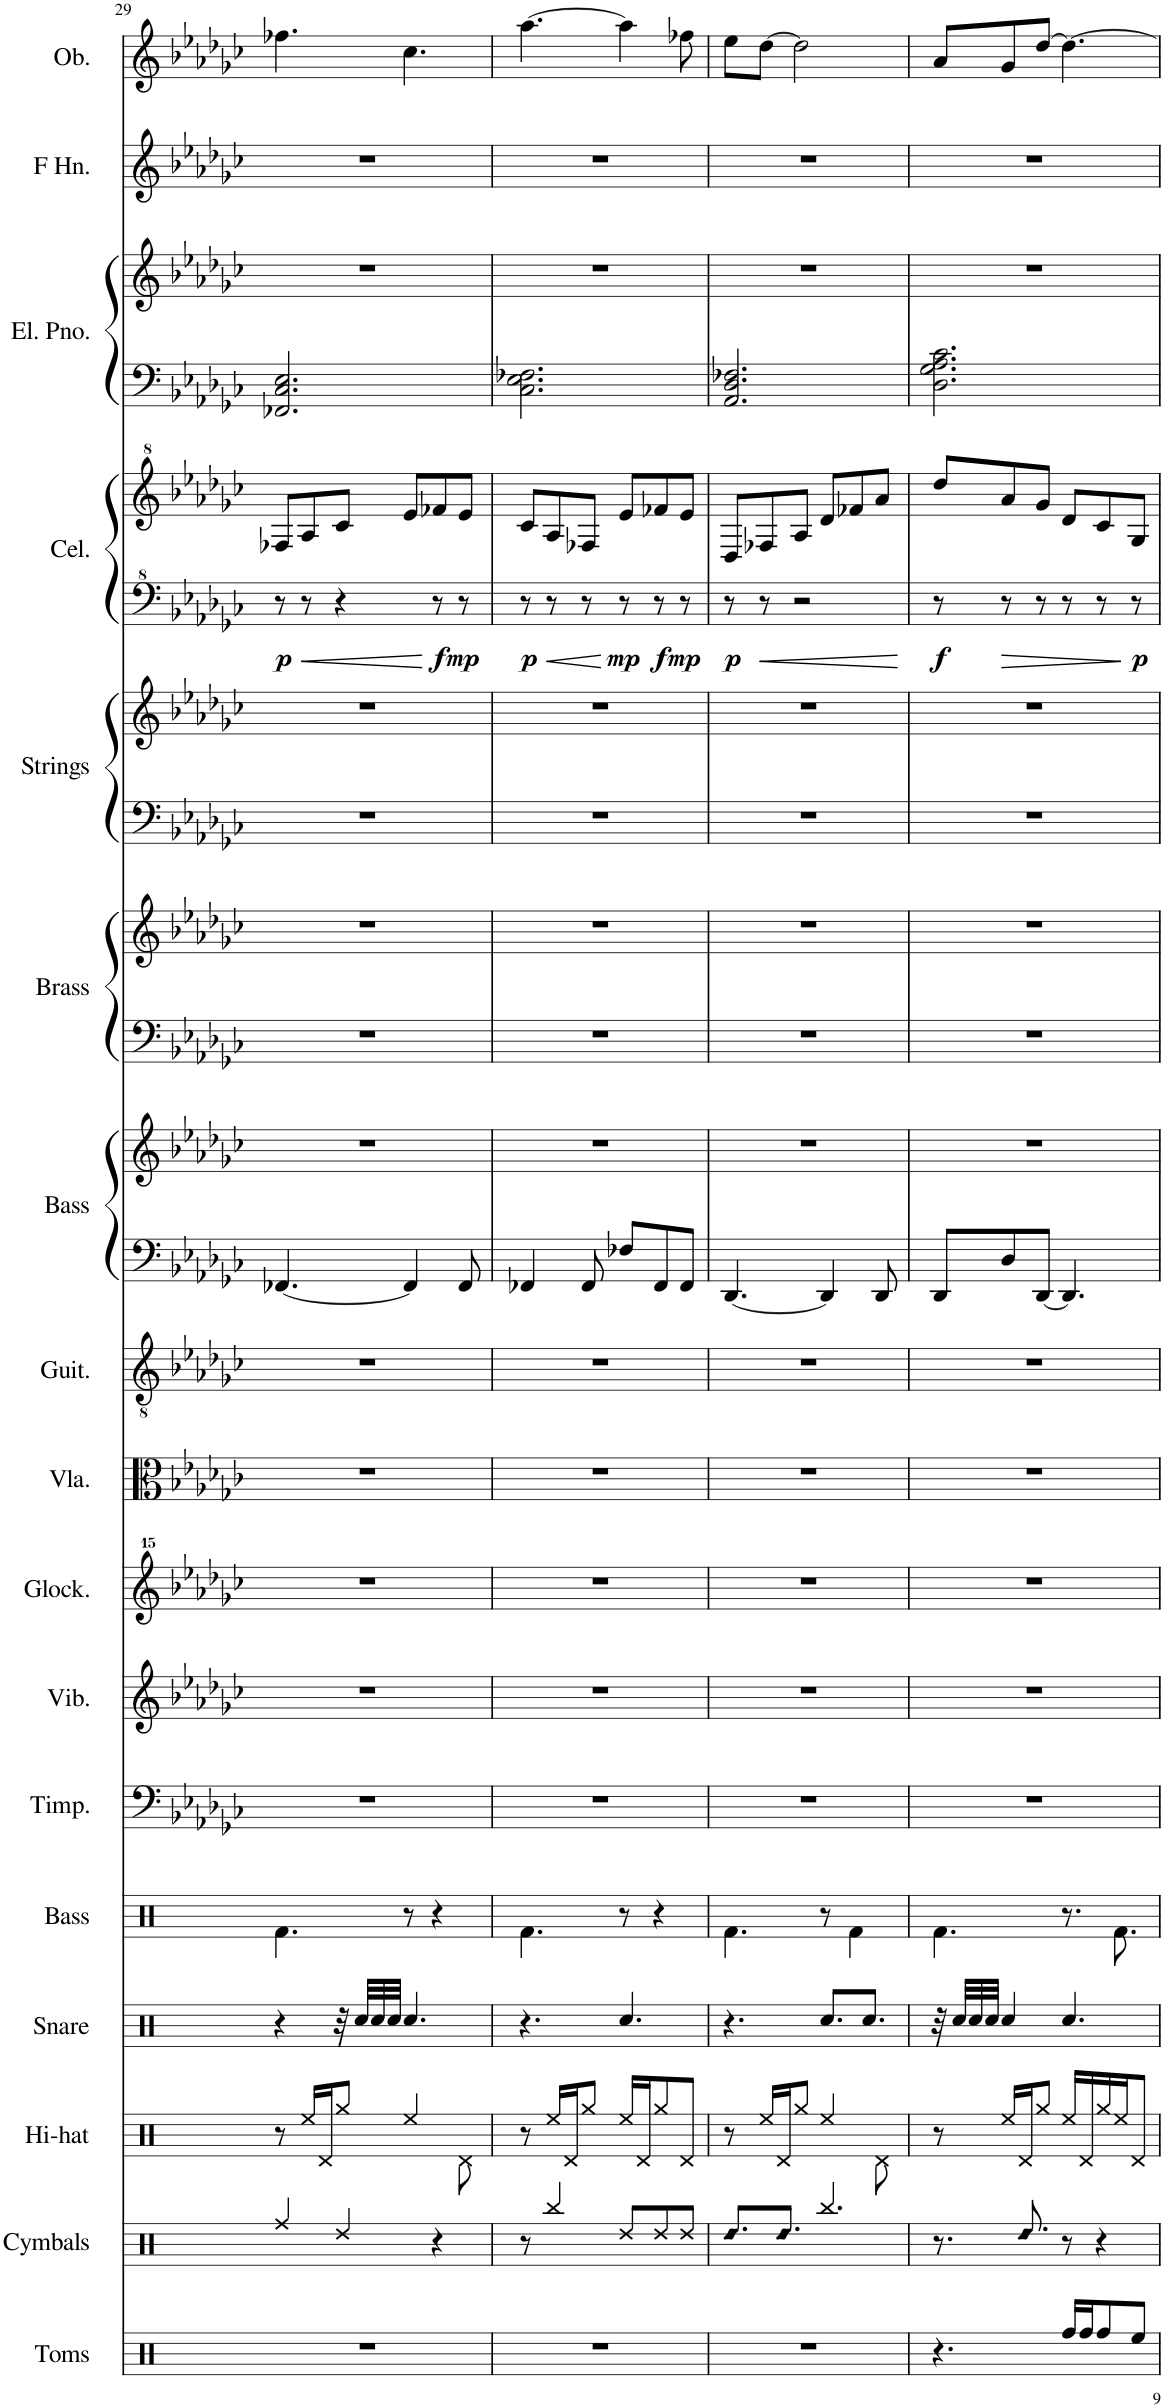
**kern	**kern	**kern	**kern	**kern	**kern	**kern	**kern	**kern	**kern	**kern	**kern	**kern	**kern	**kern	**kern	**kern	**kern	**dynam	**kern	**kern	**kern	**kern
*part17	*part16	*part15	*part14	*part13	*part12	*part11	*part10	*part9	*part8	*part7	*part7	*part6	*part6	*part5	*part5	*part4	*part4	*part4	*part3	*part3	*part2	*part1
*staff22	*staff21	*staff20	*staff19	*staff18	*staff17	*staff16	*staff15	*staff14	*staff13	*staff12	*staff11	*staff10	*staff9	*staff8	*staff7	*staff6	*staff5	*staff5/6	*staff4	*staff3	*staff2	*staff1
*I"Toms	*I"Cymbals	*I"Hi-hat	*I"Snare	*I"Bass	*I"Timpani	*I"Vibraphone	*I"Glockenspiel	*I"Viola	*I"Acoustic Guitar	*I"Bass Synthesizer	*	*I"Brass Synthesizer	*	*I"String Synthesizer	*	*I"Celesta	*	*	*I"Electric Piano	*	*I"Horn in F	*I"Oboe
*I'Toms	*I'Cymbals	*I'Hi-hat	*I'Snare	*I'Bass	*I'Timp.	*I'Vib.	*I'Glock.	*I'Vla.	*I'Guit.	*I'Bass	*	*I'Brass	*	*I'Strings	*	*I'Cel.	*	*	*I'El. Pno.	*	*	*I'Ob.
!!LO:PB:g=z
*clefX	*clefX	*clefX	*clefX	*clefX	*clefF4	*clefG2	*clefG^^2	*clefC3	*clefGv2	*clefF4	*clefG2	*clefF4	*clefG2	*clefF4	*clefG2	*clefF^4	*clefG^2	*	*clefF4	*clefG2	*clefG2	*clefG2
*	*	*	*	*	*	*	*	*	*	*	*	*	*	*	*	*	*	*	*	*	*ITrd4c7	*
*k[]	*k[]	*k[]	*k[]	*k[]	*k[b-e-a-d-g-c-]	*k[b-e-a-d-g-c-]	*k[b-e-a-d-g-c-]	*k[b-e-a-d-g-c-]	*k[b-e-a-d-g-c-]	*k[b-e-a-d-g-c-]	*k[b-e-a-d-g-c-]	*k[b-e-a-d-g-c-]	*k[b-e-a-d-g-c-]	*k[b-e-a-d-g-c-]	*k[b-e-a-d-g-c-]	*k[b-e-a-d-g-c-]	*k[b-e-a-d-g-c-]	*	*k[b-e-a-d-g-c-]	*k[b-e-a-d-g-c-]	*k[b-e-a-d-g-c-]	*k[b-e-a-d-g-c-]
*M6/8	*M6/8	*M6/8	*M6/8	*M6/8	*M6/8	*M6/8	*M6/8	*M6/8	*M6/8	*M6/8	*M6/8	*M6/8	*M6/8	*M6/8	*M6/8	*M6/8	*M6/8	*	*M6/8	*M6/8	*M6/8	*M6/8
=29	=29	=29	=29	=29	=29	=29	=29	=29	=29	=29	=29	=29	=29	=29	=29	=29	=29	=29	=29	=29	=29	=29
!	!	!	!	!	!	!	!	!	!	!	!	!	!	!	!	!	!	!LO:DY:b=2	!	!	!	!
2.r	4Rff/	8r	4r	4.Rf\	2.r	2.r	2.r	2.r	2.r	[4.FF-X/	2.r	2.r	2.r	2.r	2.r	8r	8f-X/L	p	2.FF-X/ 2.C-/ 2.E-/	2.r	2.r	4.ff-X\
.	.	16Ree/LL	.	.	.	.	.	.	.	.	.	.	.	.	.	8r	8a-/	.	.	.	.	.
.	.	16Rd/J	.	.	.	.	.	.	.	.	.	.	.	.	.	.	.	.	.	.	.	.
.	4Rdd/	8Rgg/J	32r	.	.	.	.	.	.	.	.	.	.	.	.	4r	8cc-/J	.	.	.	.	.
.	.	.	32Rcc/LLL	.	.	.	.	.	.	.	.	.	.	.	.	.	.	.	.	.	.	.
.	.	.	32Rcc/	.	.	.	.	.	.	.	.	.	.	.	.	.	.	.	.	.	.	.
.	.	.	32Rcc/JJJ	.	.	.	.	.	.	.	.	.	.	.	.	.	.	.	.	.	.	.
.	.	4Ree/	4.Rcc/	8r	.	.	.	.	.	4FF-/]	.	.	.	.	.	.	8ee-/L	.	.	.	.	4.cc-\
!	!	!	!	!	!	!	!	!	!	!	!	!	!	!	!	!	!	!LO:DY:b=2	!	!	!	!
.	4r	.	.	4r	.	.	.	.	.	.	.	.	.	.	.	8r	8ff-X/	f	.	.	.	.
!	!	!	!	!	!	!	!	!	!	!	!	!	!	!	!	!	!	!LO:DY:b=2	!	!	!	!
.	.	8Rd\	.	.	.	.	.	.	.	8FF-/	.	.	.	.	.	8r	8ee-/J	mp	.	.	.	.
=30	=30	=30	=30	=30	=30	=30	=30	=30	=30	=30	=30	=30	=30	=30	=30	=30	=30	=30	=30	=30	=30	=30
!	!	!	!	!	!	!	!	!	!	!	!	!	!	!	!	!	!	!LO:DY:b=2	!	!	!	!
2.r	8r	8r	4.r	4.Rf\	2.r	2.r	2.r	2.r	2.r	4FF-X/	2.r	2.r	2.r	2.r	2.r	8r	8cc-/L	p	2.C-\ 2.E-\ 2.F-X\	2.r	2.r	[4.aa-\
.	4Rbb/	16Ree/LL	.	.	.	.	.	.	.	.	.	.	.	.	.	8r	8a-/	.	.	.	.	.
.	.	16Rd/J	.	.	.	.	.	.	.	.	.	.	.	.	.	.	.	.	.	.	.	.
.	.	8Rgg/J	.	.	.	.	.	.	.	8FF-/	.	.	.	.	.	8r	8f-X/J	.	.	.	.	.
!	!	!	!	!	!	!	!	!	!	!	!	!	!	!	!	!	!	!LO:DY:b=2	!	!	!	!
.	8Rdd/L	16Ree/LL	4.Rcc/	8r	.	.	.	.	.	8F-X/L	.	.	.	.	.	8r	8ee-/L	mp	.	.	.	4aa-\]
.	.	16Rd/J	.	.	.	.	.	.	.	.	.	.	.	.	.	.	.	.	.	.	.	.
!	!	!	!	!	!	!	!	!	!	!	!	!	!	!	!	!	!	!LO:DY:b=2	!	!	!	!
.	8Rdd/	8Rgg/	.	4r	.	.	.	.	.	8FF-/	.	.	.	.	.	8r	8ff-X/	f	.	.	.	.
!	!	!	!	!	!	!	!	!	!	!	!	!	!	!	!	!	!	!LO:DY:b=2	!	!	!	!
.	8Rdd/J	8Rd/J	.	.	.	.	.	.	.	8FF-/J	.	.	.	.	.	8r	8ee-/J	mp	.	.	.	8ff-X\
=31	=31	=31	=31	=31	=31	=31	=31	=31	=31	=31	=31	=31	=31	=31	=31	=31	=31	=31	=31	=31	=31	=31
!	!LO:N:head=diamond	!	!	!	!	!	!	!	!	!	!	!	!	!	!	!	!	!LO:DY:b=2	!	!	!	!
2.r	8.Rdd/L	8r	4.r	4.Rf\	2.r	2.r	2.r	2.r	2.r	[4.DD-/	2.r	2.r	2.r	2.r	2.r	8r	8d-/L	p	2.AA-/ 2.D-/ 2.F-X/	2.r	2.r	8ee-\L
.	.	16Ree/LL	.	.	.	.	.	.	.	.	.	.	.	.	.	8r	8f-X/	.	.	.	.	[8dd-\J
!	!LO:N:head=diamond	!	!	!	!	!	!	!	!	!	!	!	!	!	!	!	!	!	!	!	!	!
.	8.Rdd/J	16Rd/J	.	.	.	.	.	.	.	.	.	.	.	.	.	.	.	.	.	.	.	.
.	.	8Rgg/J	.	.	.	.	.	.	.	.	.	.	.	.	.	2r	8a-/J	.	.	.	.	2dd-\]
.	4.Rbb/	4Ree/	8.Rcc/L	8r	.	.	.	.	.	4DD-/]	.	.	.	.	.	.	8dd-/L	.	.	.	.	.
.	.	.	.	4Rf\	.	.	.	.	.	.	.	.	.	.	.	.	8ff-X/	.	.	.	.	.
.	.	.	8.Rcc/J	.	.	.	.	.	.	.	.	.	.	.	.	.	.	.	.	.	.	.
.	.	8Rd\	.	.	.	.	.	.	.	8DD-/	.	.	.	.	.	.	8aa-/J	.	.	.	.	.
=32	=32	=32	=32	=32	=32	=32	=32	=32	=32	=32	=32	=32	=32	=32	=32	=32	=32	=32	=32	=32	=32	=32
!	!	!	!	!	!	!	!	!	!	!	!	!	!	!	!	!	!	!LO:DY:b=2	!	!	!	!
4.r	8.r	8r	32r	4.Rf\	2.r	2.r	2.r	2.r	2.r	8DD-/L	2.r	2.r	2.r	2.r	2.r	8r	8ddd-/L	f	2.D-\ 2.G-\ 2.A-\ 2.c-\	2.r	2.r	8a-/L
.	.	.	32Rcc/LLL	.	.	.	.	.	.	.	.	.	.	.	.	.	.	.	.	.	.	.
.	.	.	32Rcc/	.	.	.	.	.	.	.	.	.	.	.	.	.	.	.	.	.	.	.
.	.	.	32Rcc/JJJ	.	.	.	.	.	.	.	.	.	.	.	.	.	.	.	.	.	.	.
.	.	16Ree/LL	4Rcc/	.	.	.	.	.	.	8D-/	.	.	.	.	.	8r	8aa-/	.	.	.	.	8g-/
!	!LO:N:head=diamond	!	!	!	!	!	!	!	!	!	!	!	!	!	!	!	!	!	!	!	!	!
.	8.Rdd/	16Rd/J	.	.	.	.	.	.	.	.	.	.	.	.	.	.	.	.	.	.	.	.
.	.	8Rgg/J	.	.	.	.	.	.	.	[8DD-/J	.	.	.	.	.	8r	8gg-/J	.	.	.	.	[8dd-/J
16Rff/LL	8r	16Ree/LL	4.Rcc/	8.r	.	.	.	.	.	4.DD-/]	.	.	.	.	.	8r	8dd-/L	.	.	.	.	4.dd-\_
16Rff/J	.	16Rd/	.	.	.	.	.	.	.	.	.	.	.	.	.	.	.	.	.	.	.	.
8Rff/	4r	16Rgg/	.	.	.	.	.	.	.	.	.	.	.	.	.	8r	8cc-/	.	.	.	.	.
.	.	16Ree/J	.	8.Rf\	.	.	.	.	.	.	.	.	.	.	.	.	.	.	.	.	.	.
!	!	!	!	!	!	!	!	!	!	!	!	!	!	!	!	!	!	!LO:DY:b=2	!	!	!	!
8Ree/J	.	8Rd/J	.	.	.	.	.	.	.	.	.	.	.	.	.	8r	8g-/J	p	.	.	.	.
=	=	=	=	=	=	=	=	=	=	=	=	=	=	=	=	=	=	=	=	=	=	=
*-	*-	*-	*-	*-	*-	*-	*-	*-	*-	*-	*-	*-	*-	*-	*-	*-	*-	*-	*-	*-	*-	*-
